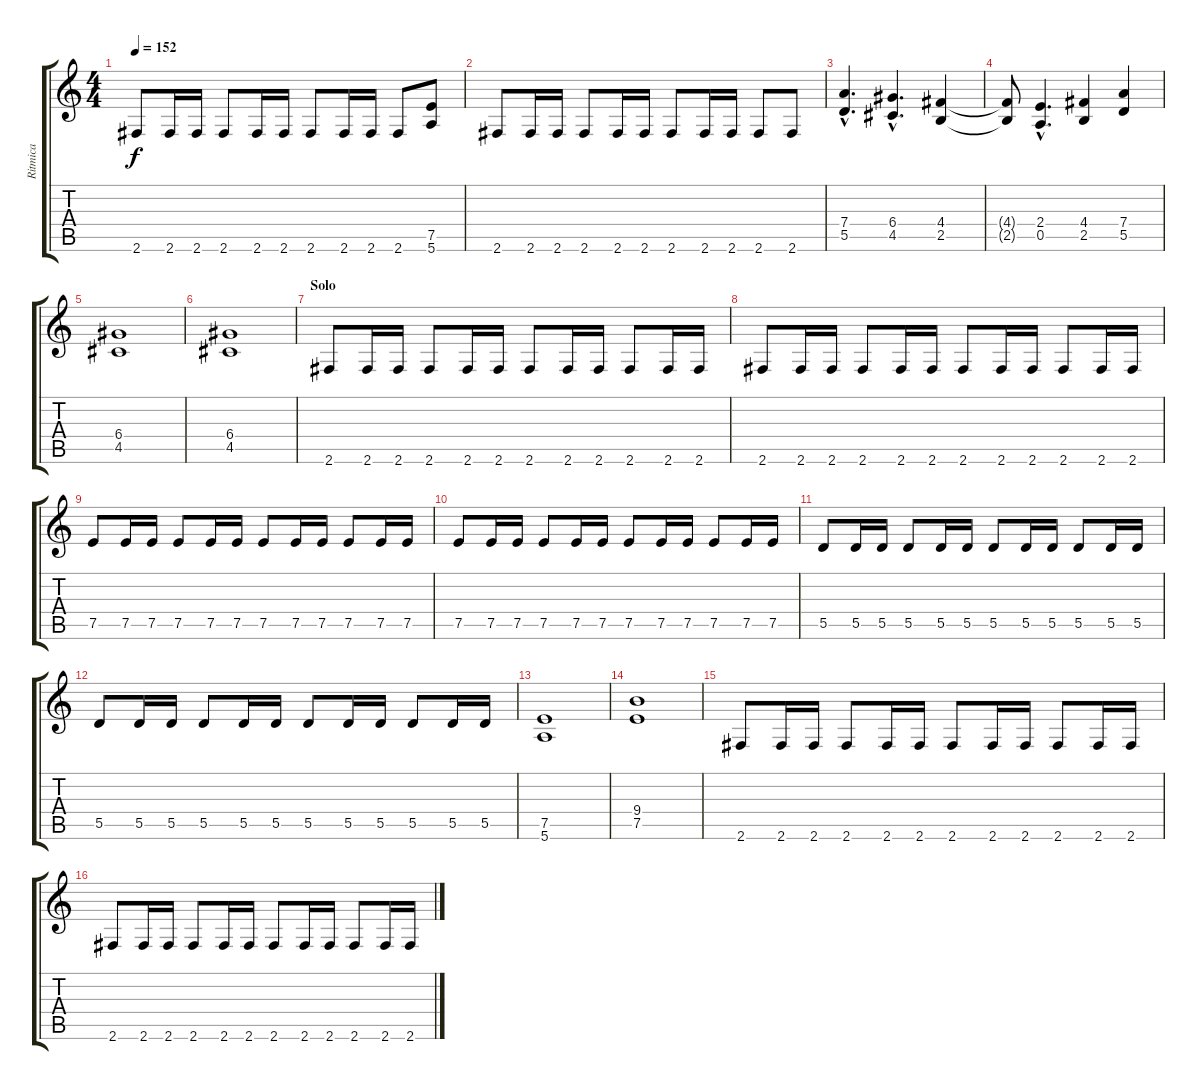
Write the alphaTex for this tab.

\track ("Ritmica" "Ritmica") {instrument distortionguitar}
\staff {score tabs}
\tuning (E4 B3 G3 D3 A2 E2) {hide}
\ts (4 4)
\tempo 152
\clef g2
\ks c
2.6.8{dy f} 2.6.16 2.6.16 2.6.8 2.6.16 2.6.16 2.6.8 2.6.16 2.6.16 2.6.8 (7.5 5.6).8 |
2.6.8 2.6.16 2.6.16 2.6.8 2.6.16 2.6.16 2.6.8 2.6.16 2.6.16 2.6.8 2.6.8 |
(7.4{hac} 5.5{hac}).4{d} (6.4{hac} 4.5{hac}).4{d} (4.4 2.5).4 |
(4.4{t} 2.5{t}).8 (2.4{hac} 0.5{hac}).4{d} (4.4 2.5).4 (7.4 5.5).4 |
(6.4 4.5).1 |
(6.4 4.5).1 |
\section ("" "Solo")
2.6.8 2.6.16 2.6.16 2.6.8 2.6.16 2.6.16 2.6.8 2.6.16 2.6.16 2.6.8 2.6.16 2.6.16 |
2.6.8 2.6.16 2.6.16 2.6.8 2.6.16 2.6.16 2.6.8 2.6.16 2.6.16 2.6.8 2.6.16 2.6.16 |
7.5.8 7.5.16 7.5.16 7.5.8 7.5.16 7.5.16 7.5.8 7.5.16 7.5.16 7.5.8 7.5.16 7.5.16 |
7.5.8 7.5.16 7.5.16 7.5.8 7.5.16 7.5.16 7.5.8 7.5.16 7.5.16 7.5.8 7.5.16 7.5.16 |
5.5.8 5.5.16 5.5.16 5.5.8 5.5.16 5.5.16 5.5.8 5.5.16 5.5.16 5.5.8 5.5.16 5.5.16 |
5.5.8 5.5.16 5.5.16 5.5.8 5.5.16 5.5.16 5.5.8 5.5.16 5.5.16 5.5.8 5.5.16 5.5.16 |
(7.5 5.6).1 |
(9.4 7.5).1 |
2.6.8 2.6.16 2.6.16 2.6.8 2.6.16 2.6.16 2.6.8 2.6.16 2.6.16 2.6.8 2.6.16 2.6.16 |
2.6.8 2.6.16 2.6.16 2.6.8 2.6.16 2.6.16 2.6.8 2.6.16 2.6.16 2.6.8 2.6.16 2.6.16
